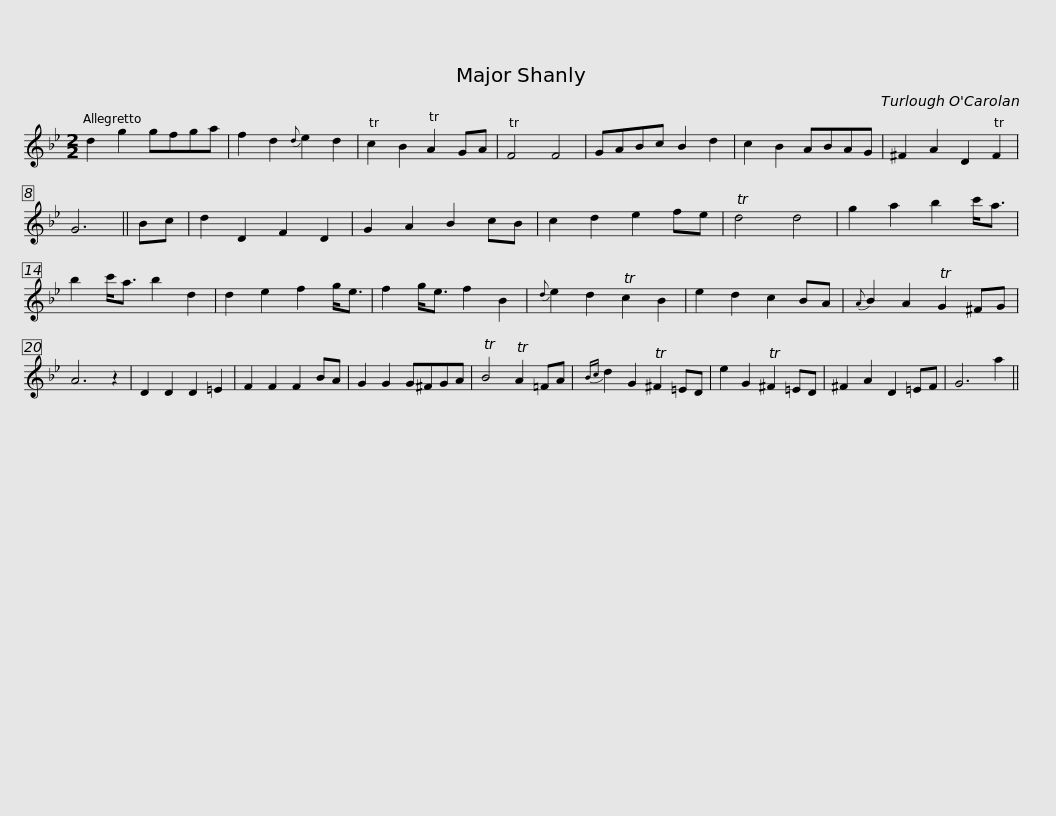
X:1
L:1/8
M:2/2
I:linebreak $
K:Gmin
V:1 treble
V:1
 d2 g2 gfga | f2 d2{d} e2 d2 | Tc2 B2 TA2 GA | TF4 F4 | GABc B2 d2 | %5
 c2 B2 ABAG | ^F2 A2 D2 TF2 | G6 || Bc |$ d2 D2 F2 D2 | %10
 G2 A2 B2 cB | c2 d2 e2 fe | Td4 d4 | g2 a2 b2 c'<a | b2 c'<a b2 d2 | %15
 d2 e2 f2 g<e | f2 g<e f2 B2 |${d} e2 d2 Tc2 B2 | e2 d2 c2 BA |{A} B2 A2 TG2 ^FG | %20
 A6 z2 | D2 D2 D2 =E2 | F2 F2 F2 BA | G2 G2 G^FGA | TB4 TA2 =FA |$ %25
{Bc} d2 G2 T^F2 =ED | e2 G2 T^F2 =ED | ^F2 A2 D2 =EF | G6 a2 || %29
